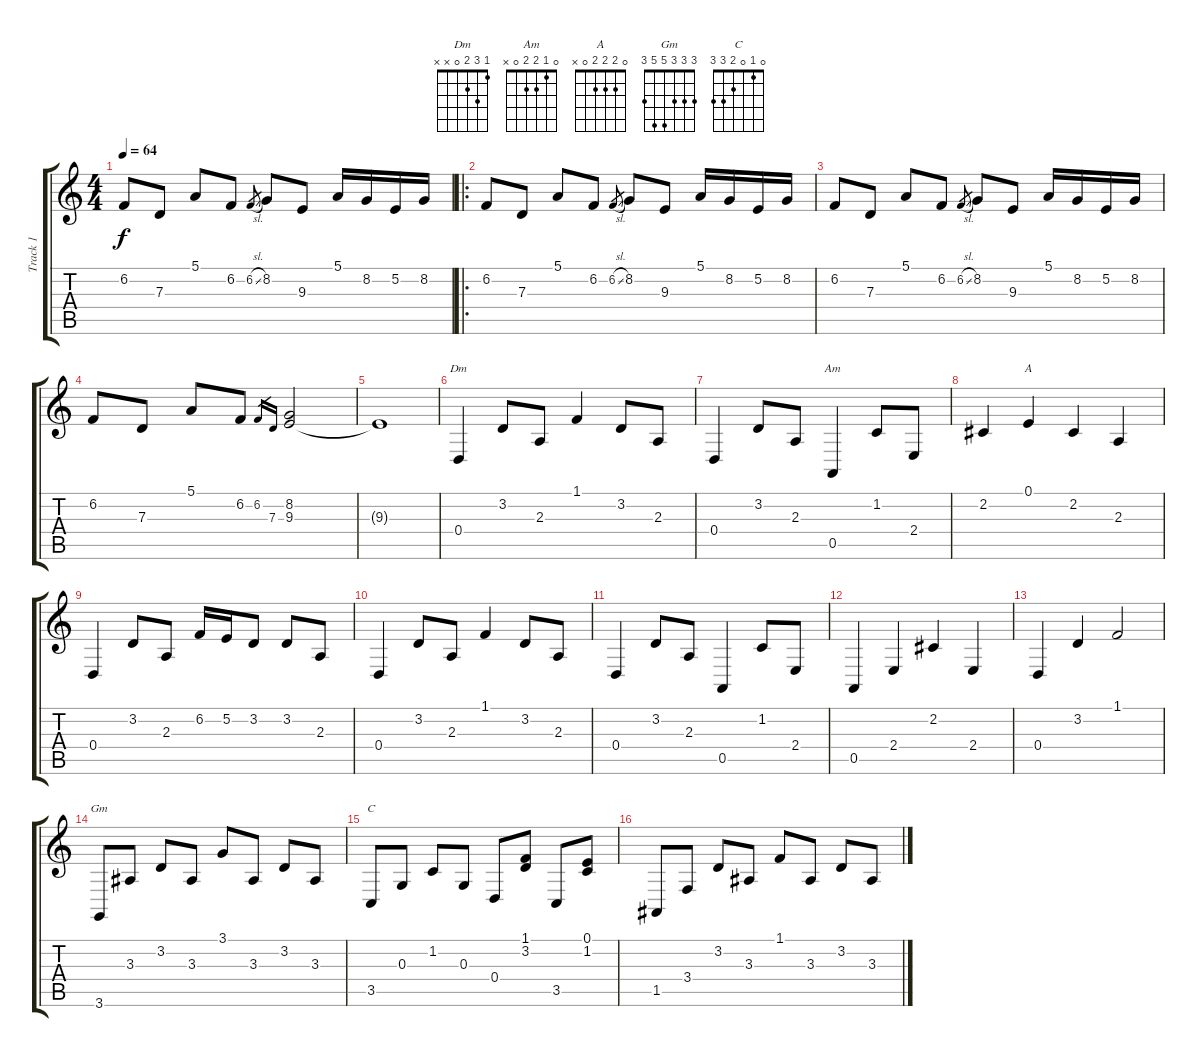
\track ("Track 1" "Track 1") {instrument brightacousticpiano}
\staff {score tabs}
\tuning (E4 B3 G3 D3 A2 E2) {hide}
\chord ("Dm" 1 3 2 0 x x)
\chord ("Am" 0 1 2 2 0 x)
\chord ("A" 0 2 2 2 0 x)
\chord ("Gm" 3 3 3 5 5 3)
\chord ("C" 0 1 0 2 3 3)
\ts (4 4)
\tempo 64
\clef g2
\ks c
6.2.8{dy f instrument brightacousticpiano} 7.3.8 5.1.8 6.2.8 6.2{sl}.8{gr} 8.2.8 9.3.8 5.1.16 8.2.16 5.2.16 8.2.16 |
\ro
6.2.8 7.3.8 5.1.8 6.2.8 6.2{sl}.8{gr} 8.2.8 9.3.8 5.1.16 8.2.16 5.2.16 8.2.16 |
6.2.8 7.3.8 5.1.8 6.2.8 6.2{sl}.8{gr} 8.2.8 9.3.8 5.1.16 8.2.16 5.2.16 8.2.16 |
6.2.8 7.3.8 5.1.8 6.2.8 6.2.16{gr} 7.3.16{gr} (8.2 9.3).2 |
9.3{t}.1 |
0.4.4{ch "Dm"} 3.2.8 2.3.8 1.1.4 3.2.8 2.3.8 |
0.4.4 3.2.8 2.3.8 0.5.4{ch "Am"} 1.2.8 2.4.8 |
2.2.4 0.1.4{ch "A"} 2.2.4 2.3.4 |
0.4.4 3.2.8 2.3.8 6.2.16 5.2.16 3.2.8 3.2.8 2.3.8 |
0.4.4 3.2.8 2.3.8 1.1.4 3.2.8 2.3.8 |
0.4.4 3.2.8 2.3.8 0.5.4 1.2.8 2.4.8 |
0.5.4 2.4.4 2.2.4 2.4.4 |
0.4.4 3.2.4 1.1.2 |
3.6.8{ch "Gm"} 3.3.8 3.2.8 3.3.8 3.1.8 3.3.8 3.2.8 3.3.8 |
3.5.8{ch "C"} 0.3.8 1.2.8 0.3.8 0.4.8 (1.1 3.2).8 3.5.8 (0.1 1.2).8 |
1.5.8 3.4.8 3.2.8 3.3.8 1.1.8 3.3.8 3.2.8 3.3.8
